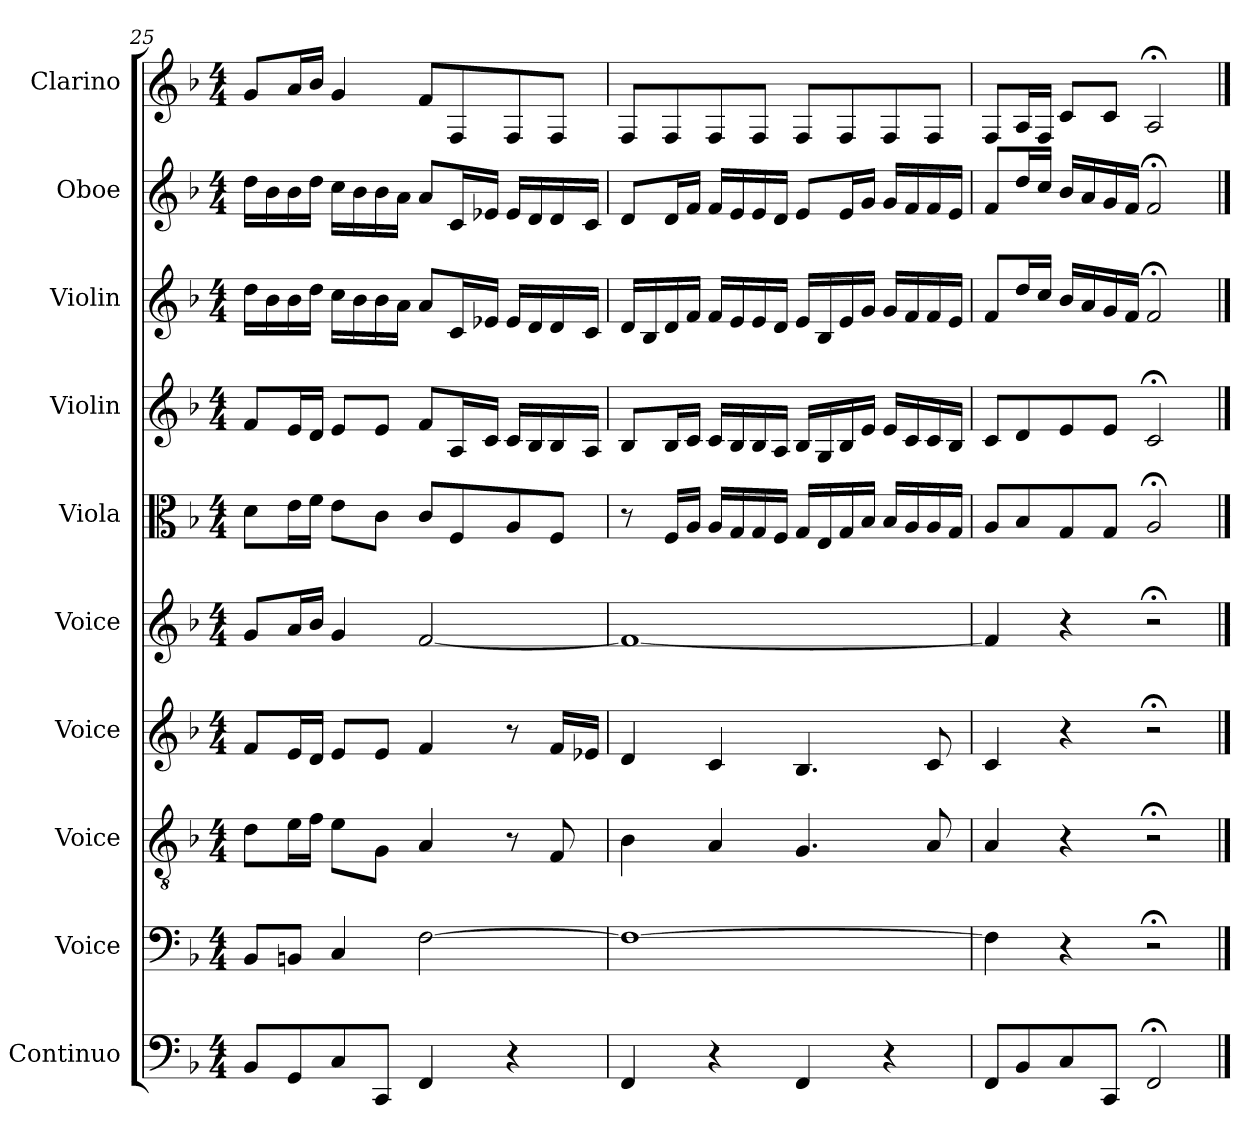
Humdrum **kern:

**kern	**kern	**kern	**kern	**kern	**kern	**kern	**kern	**kern	**kern
*part10	*part9	*part8	*part7	*part6	*part5	*part4	*part3	*part2	*part1
*staff10	*staff9	*staff8	*staff7	*staff6	*staff5	*staff4	*staff3	*staff2	*staff1
*I"Continuo	*I"Voice	*I"Voice	*I"Voice	*I"Voice	*I"Viola	*I"Violin	*I"Violin	*I"Oboe	*I"Clarino
*I'Cont.	*I'V	*I'V	*I'V	*I'V	*I'Vla.	*I'Vln.	*I'Vln.	*I'Ob.	*I'Clar.
*clefF4	*clefF4	*clefGv2	*clefG2	*clefG2	*clefC3	*clefG2	*clefG2	*clefG2	*clefG2
*k[b-]	*k[b-]	*k[b-]	*k[b-]	*k[b-]	*k[b-]	*k[b-]	*k[b-]	*k[b-]	*k[b-]
*M4/4	*M4/4	*M4/4	*M4/4	*M4/4	*M4/4	*M4/4	*M4/4	*M4/4	*M4/4
=25	=25	=25	=25	=25	=25	=25	=25	=25	=25
8BB-L	8BB-L	8dL	8fL	8gL	8dL	8fL	16ddLL	16ddLL	8gL
.	.	.	.	.	.	.	16b-	16b-	.
8GG	8BBnJ	16eL	16eL	16aL	16eL	16eL	16b-	16b-	16aL
.	.	16fJJ	16dJJ	16b-JJ	16fJJ	16dJJ	16ddJJ	16ddJJ	16b-JJ
8C	4C	8eL	8eL	4g	8eL	8eL	16ccLL	16ccLL	4g
.	.	.	.	.	.	.	16b-	16b-	.
8CCJ	.	8GJ	8eJ	.	8cJ	8eJ	16b-	16b-	.
.	.	.	.	.	.	.	16aJJ	16aJJ	.
4FF	[2F	4A	4f	[2f	8cL	8fL	8aL	8aL	8fL
.	.	.	.	.	8F	16AL	16cL	16cL	8F
.	.	.	.	.	.	16cJJ	16e-XJJ	16e-XJJ	.
4r	.	8r	8r	.	8A	16cLL	16e-LL	16e-LL	8F
.	.	.	.	.	.	16B-	16d	16d	.
.	.	8F	16fLL	.	8FJ	16B-	16d	16d	8FJ
.	.	.	16e-XJJ	.	.	16AJJ	16cJJ	16cJJ	.
=26	=26	=26	=26	=26	=26	=26	=26	=26	=26
4FF	1F_	4B-	4d	1f_	8r	8B-L	16dLL	8dL	8FL
.	.	.	.	.	.	.	16B-	.	.
.	.	.	.	.	16FLL	16B-L	16d	16dL	8F
.	.	.	.	.	16AJJ	16cJJ	16fJJ	16fJJ	.
4r	.	4A	4c	.	16ALL	16cLL	16fLL	16fLL	8F
.	.	.	.	.	16G	16B-	16e	16e	.
.	.	.	.	.	16G	16B-	16e	16e	8FJ
.	.	.	.	.	16FJJ	16AJJ	16dJJ	16dJJ	.
4FF	.	4.G	4.B-	.	16GLL	16B-LL	16eLL	8eL	8FL
.	.	.	.	.	16E	16G	16B-	.	.
.	.	.	.	.	16G	16B-	16e	16eL	8F
.	.	.	.	.	16B-JJ	16eJJ	16gJJ	16gJJ	.
4r	.	.	.	.	16B-LL	16eLL	16gLL	16gLL	8F
.	.	.	.	.	16A	16c	16f	16f	.
.	.	8A	8c	.	16A	16c	16f	16f	8FJ
.	.	.	.	.	16GJJ	16B-JJ	16eJJ	16eJJ	.
=27	=27	=27	=27	=27	=27	=27	=27	=27	=27
8FFL	4F]	4A	4c	4f]	8AL	8cL	8fL	8fL	8FL
8BB-	.	.	.	.	8B-	8d	16ddL	16ddL	16AL
.	.	.	.	.	.	.	16ccJJ	16ccJJ	16FJJ
8C	4r	4r	4r	4r	8G	8e	16b-LL	16b-LL	8cL
.	.	.	.	.	.	.	16a	16a	.
8CCJ	.	.	.	.	8GJ	8eJ	16g	16g	8cJ
.	.	.	.	.	.	.	16fJJ	16fJJ	.
2FF;<	2r;<	2r;<	2r;<	2r;<	2A;<	2c;<	2f;<	2f;<	2A;<
==	==	==	==	==	==	==	==	==	==
*-	*-	*-	*-	*-	*-	*-	*-	*-	*-
